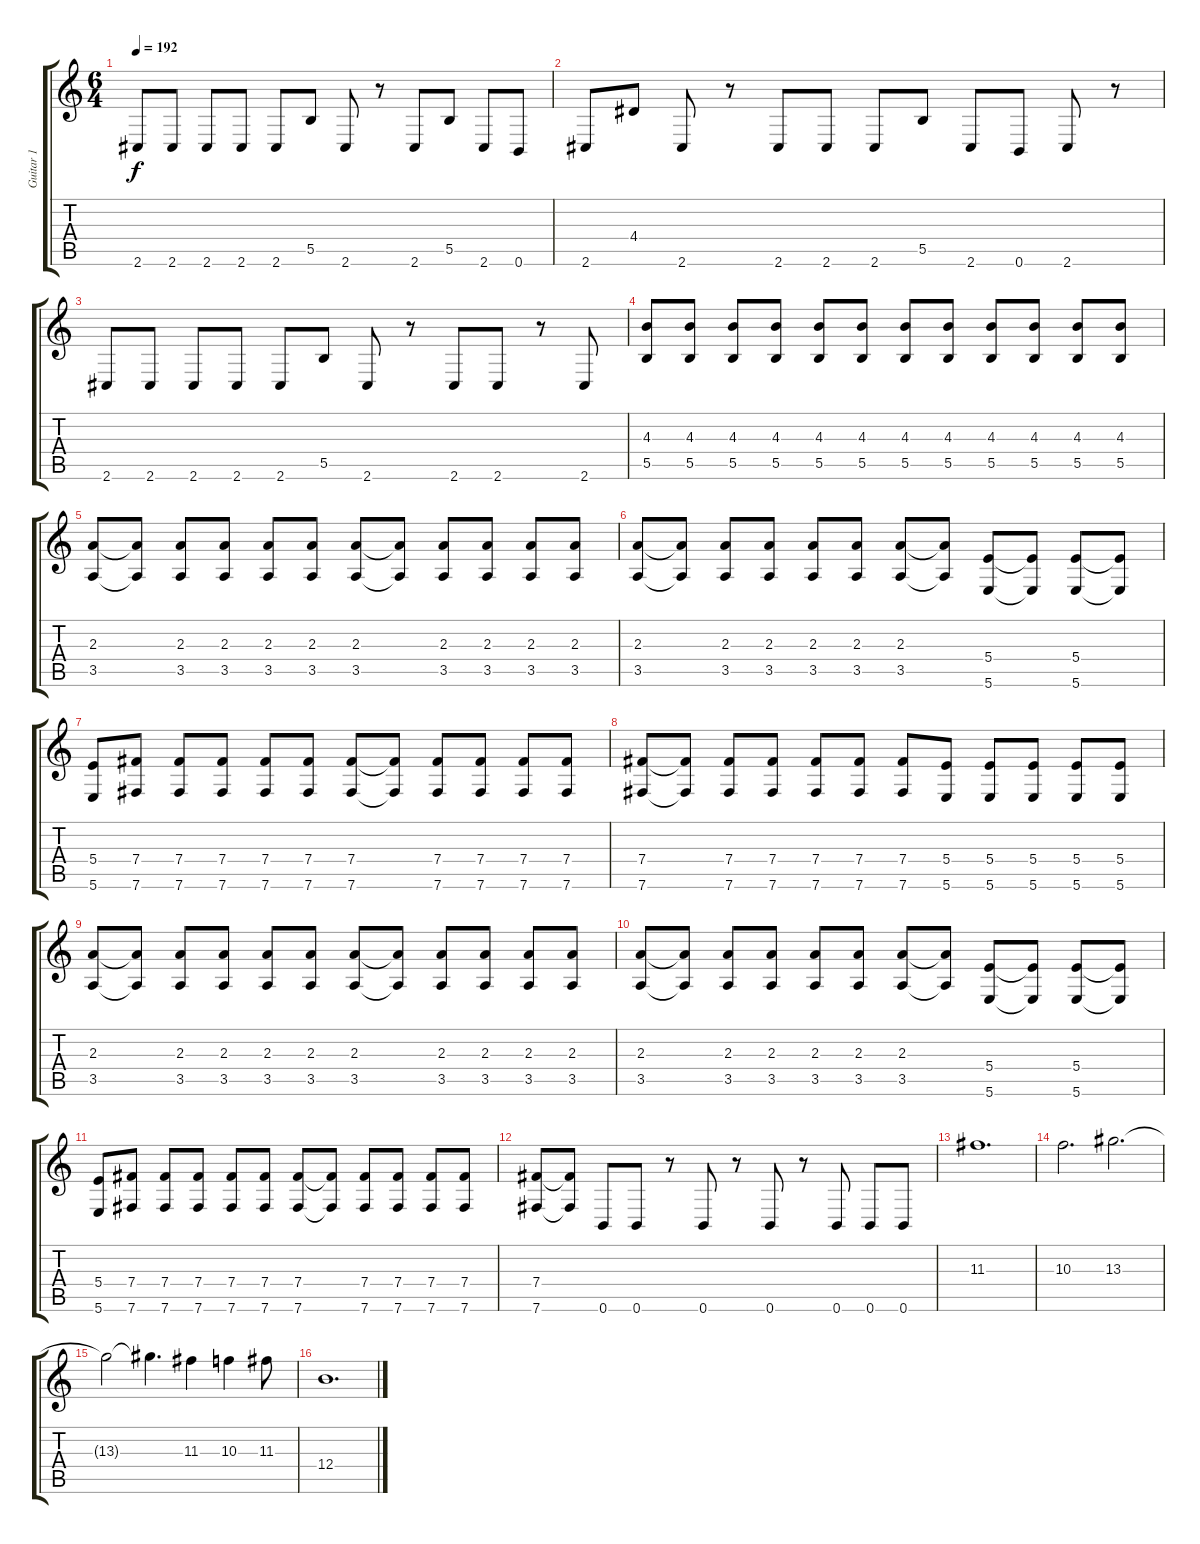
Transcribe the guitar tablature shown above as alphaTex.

\track ("Guitar 1" "Guitar 1") {instrument distortionguitar}
\staff {score tabs}
\tuning (E4 B3 G3 B2 Gb2 B1) {hide}
\ts (6 4)
\tempo 192
\clef g2
\ks c
2.6.8{dy f} 2.6.8 2.6.8 2.6.8 2.6.8 5.5.8 2.6.8 r.8 2.6.8 5.5.8 2.6.8 0.6.8 |
2.6.8 4.4.8 2.6.8 r.8 2.6.8 2.6.8 2.6.8 5.5.8 2.6.8 0.6.8 2.6.8 r.8 |
2.6.8 2.6.8 2.6.8 2.6.8 2.6.8 5.5.8 2.6.8 r.8 2.6.8 2.6.8 r.8 2.6.8 |
(4.3 5.5).8 (4.3 5.5).8 (4.3 5.5).8 (4.3 5.5).8 (4.3 5.5).8 (4.3 5.5).8 (4.3 5.5).8 (4.3 5.5).8 (4.3 5.5).8 (4.3 5.5).8 (4.3 5.5).8 (4.3 5.5).8 |
(2.3 3.5).8 (2.3{t} 3.5{t}).8 (2.3 3.5).8 (2.3 3.5).8 (2.3 3.5).8 (2.3 3.5).8 (2.3 3.5).8 (2.3{t} 3.5{t}).8 (2.3 3.5).8 (2.3 3.5).8 (2.3 3.5).8 (2.3 3.5).8 |
(2.3 3.5).8 (2.3{t} 3.5{t}).8 (2.3 3.5).8 (2.3 3.5).8 (2.3 3.5).8 (2.3 3.5).8 (2.3 3.5).8 (2.3{t} 3.5{t}).8 (5.4 5.6).8 (5.4{t} 5.6{t}).8 (5.4 5.6).8 (5.4{t} 5.6{t}).8 |
(5.4 5.6).8 (7.4 7.6).8 (7.4 7.6).8 (7.4 7.6).8 (7.4 7.6).8 (7.4 7.6).8 (7.4 7.6).8 (7.4{t} 7.6{t}).8 (7.4 7.6).8 (7.4 7.6).8 (7.4 7.6).8 (7.4 7.6).8 |
(7.4 7.6).8 (7.4{t} 7.6{t}).8 (7.4 7.6).8 (7.4 7.6).8 (7.4 7.6).8 (7.4 7.6).8 (7.4 7.6).8 (5.4 5.6).8 (5.4 5.6).8 (5.4 5.6).8 (5.4 5.6).8 (5.4 5.6).8 |
(2.3 3.5).8 (2.3{t} 3.5{t}).8 (2.3 3.5).8 (2.3 3.5).8 (2.3 3.5).8 (2.3 3.5).8 (2.3 3.5).8 (2.3{t} 3.5{t}).8 (2.3 3.5).8 (2.3 3.5).8 (2.3 3.5).8 (2.3 3.5).8 |
(2.3 3.5).8 (2.3{t} 3.5{t}).8 (2.3 3.5).8 (2.3 3.5).8 (2.3 3.5).8 (2.3 3.5).8 (2.3 3.5).8 (2.3{t} 3.5{t}).8 (5.4 5.6).8 (5.4{t} 5.6{t}).8 (5.4 5.6).8 (5.4{t} 5.6{t}).8 |
(5.4 5.6).8 (7.4 7.6).8 (7.4 7.6).8 (7.4 7.6).8 (7.4 7.6).8 (7.4 7.6).8 (7.4 7.6).8 (7.4{t} 7.6{t}).8 (7.4 7.6).8 (7.4 7.6).8 (7.4 7.6).8 (7.4 7.6).8 |
(7.4 7.6).8 (7.4{t} 7.6{t}).8 0.6.8 0.6.8 r.8 0.6.8 r.8 0.6.8 r.8 0.6.8 0.6.8 0.6.8 |
11.3.1{d} |
10.3.2{d} 13.3.2{d} |
13.3{t}.2 13.3{t}.4{d} 11.3.4 10.3.4 11.3.8 |
12.4.1{d}
